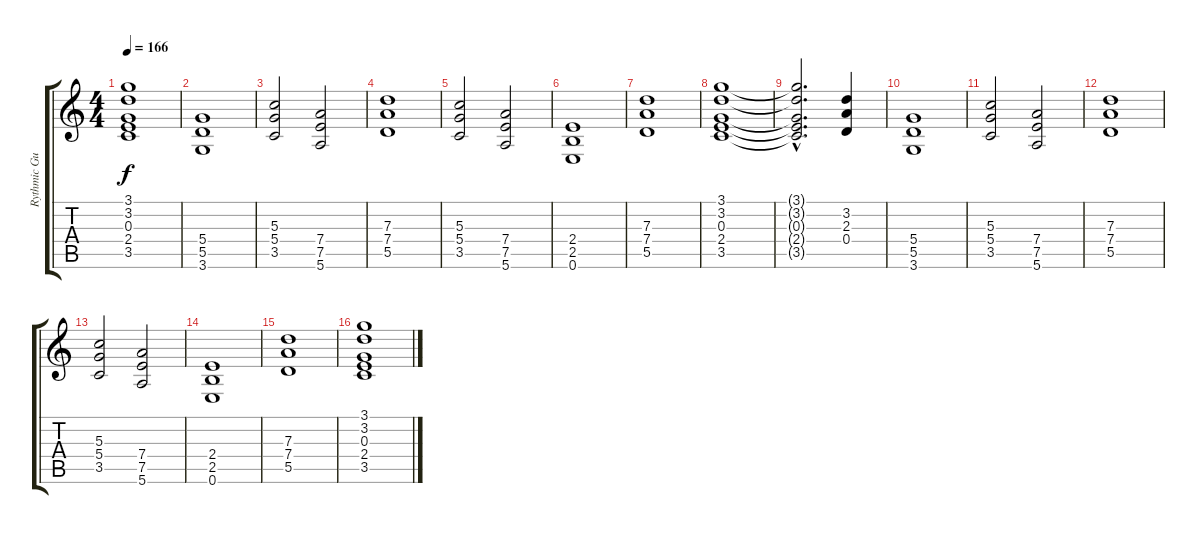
\track ("Rythmic Guitar" "Rythmic Gu") {instrument distortionguitar}
\staff {score tabs}
\tuning (E4 B3 G3 D3 A2 E2) {hide}
\ts (4 4)
\tempo 166
\clef g2
\ks c
(3.1{t} 3.2{t} 0.3{t} 2.4{t} 3.5{t}).1{dy f} |
(5.4 5.5 3.6).1 |
(5.3 5.4 3.5).2 (7.4 7.5 5.6).2 |
(7.3 7.4 5.5).1 |
(5.3 5.4 3.5).2 (7.4 7.5 5.6).2 |
(2.4 2.5 0.6).1 |
(7.3 7.4 5.5).1 |
(3.1 3.2 0.3 2.4 3.5).1 |
(3.1{hac t} 3.2{hac t} 0.3{hac t} 2.4{hac t} 3.5{hac t}).2{d} (3.2 2.3 0.4).4 |
(5.4 5.5 3.6).1 |
(5.3 5.4 3.5).2 (7.4 7.5 5.6).2 |
(7.3 7.4 5.5).1 |
(5.3 5.4 3.5).2 (7.4 7.5 5.6).2 |
(2.4 2.5 0.6).1 |
(7.3 7.4 5.5).1 |
(3.1 3.2 0.3 2.4 3.5).1
